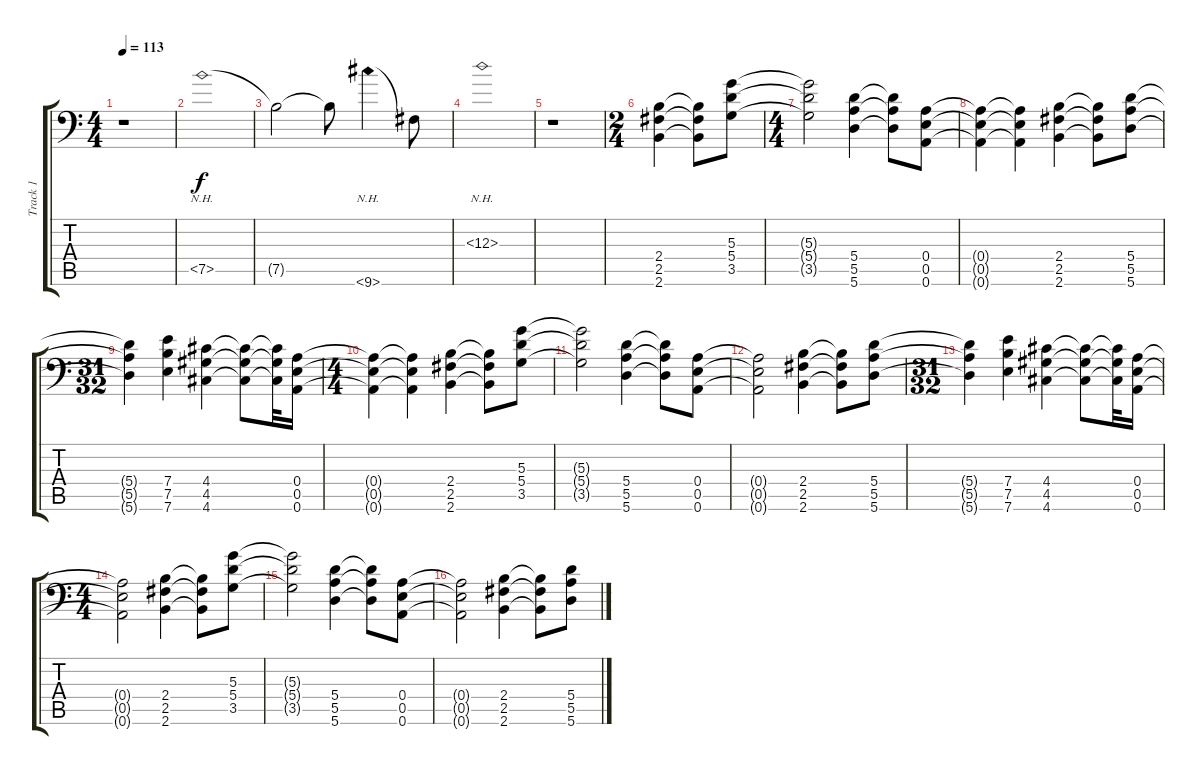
\track ("Track 1" "Track 1") {instrument distortionguitar}
\staff {score tabs}
\tuning (B3 Gb3 D3 A2 E2 A1) {hide}
\ts (4 4)
\tempo 113
\clef f4
\ks c
r.1{dy f} |
7.5{nh}.1 |
7.5{t}.2 7.5{t}.8 9.6{nh}.4 9.6{t}.8 |
12.3{nh}.1 |
r.1 |
\ts (2 4)
(2.4 2.5 2.6).4 (2.4{t} 2.5{t} 2.6{t}).8 (5.3 5.4 3.5).8 |
\ts (4 4)
(5.3{t} 5.4{t} 3.5{t}).2 (5.4 5.5 5.6).4 (5.4{t} 5.5{t} 5.6{t}).8 (0.4 0.5 0.6).8 |
(0.4{t} 0.5{t} 0.6{t}).4 (0.4{t} 0.5{t} 0.6{t}).4 (2.4 2.5 2.6).4 (2.4{t} 2.5{t} 2.6{t}).8 (5.4 5.5 5.6).8 |
\ts (31 32)
(5.4{t} 5.5{t} 5.6{t}).4 (7.4 7.5 7.6).4 (4.4 4.5 4.6).4 (4.4{t} 4.5{t} 4.6{t}).8 (4.4{t} 4.5{t} 4.6{t}).32 (0.4 0.5 0.6).16 |
\ts (4 4)
(0.4{t} 0.5{t} 0.6{t}).4 (0.4{t} 0.5{t} 0.6{t}).4 (2.4 2.5 2.6).4 (2.4{t} 2.5{t} 2.6{t}).8 (5.3 5.4 3.5).8 |
(5.3{t} 5.4{t} 3.5{t}).2 (5.4 5.5 5.6).4 (5.4{t} 5.5{t} 5.6{t}).8 (0.4 0.5 0.6).8 |
(0.4{t} 0.5{t} 0.6{t}).2 (2.4 2.5 2.6).4 (2.4{t} 2.5{t} 2.6{t}).8 (5.4 5.5 5.6).8 |
\ts (31 32)
(5.4{t} 5.5{t} 5.6{t}).4 (7.4 7.5 7.6).4 (4.4 4.5 4.6).4 (4.4{t} 4.5{t} 4.6{t}).8 (4.4{t} 4.5{t} 4.6{t}).32 (0.4 0.5 0.6).16 |
\ts (4 4)
(0.4{t} 0.5{t} 0.6{t}).2 (2.4 2.5 2.6).4 (2.4{t} 2.5{t} 2.6{t}).8 (5.3 5.4 3.5).8 |
(5.3{t} 5.4{t} 3.5{t}).2 (5.4 5.5 5.6).4 (5.4{t} 5.5{t} 5.6{t}).8 (0.4 0.5 0.6).8 |
(0.4{t} 0.5{t} 0.6{t}).2 (2.4 2.5 2.6).4 (2.4{t} 2.5{t} 2.6{t}).8 (5.4 5.5 5.6).8
